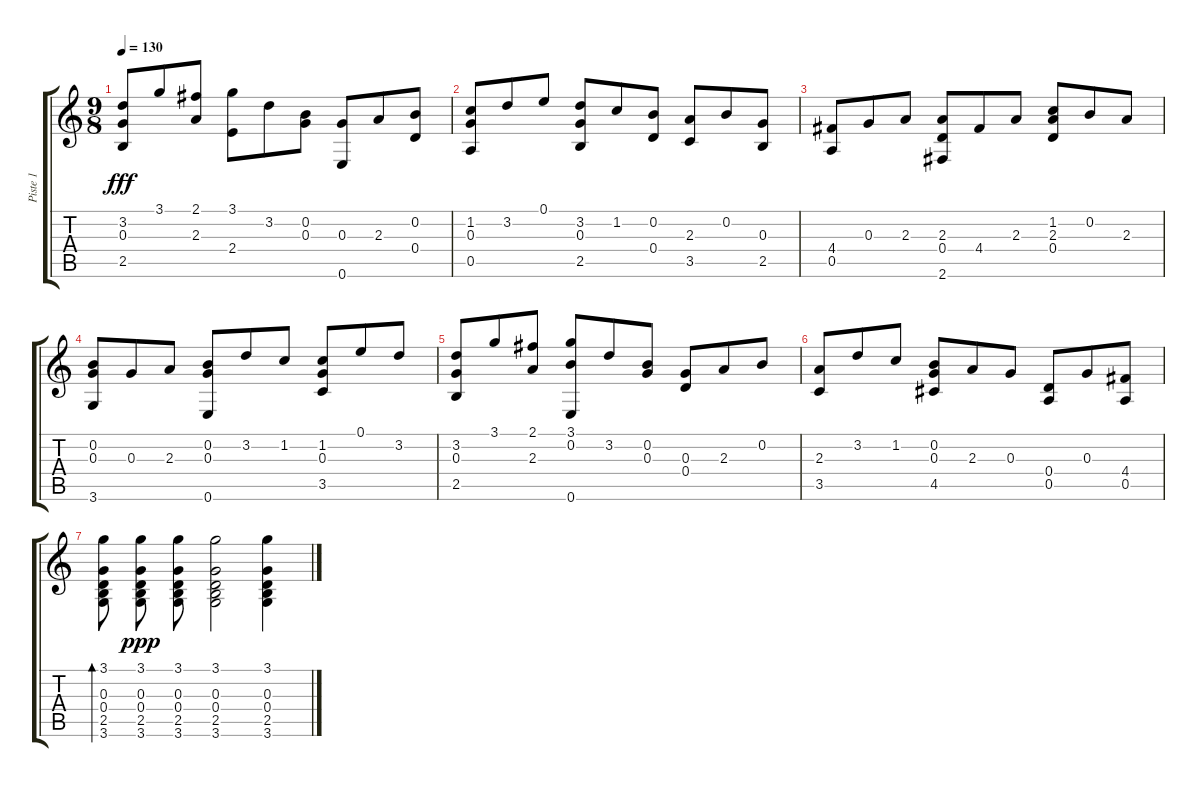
\track ("Piste 1" "Piste 1") {instrument acousticguitarsteel}
\staff {score tabs}
\tuning (E4 B3 G3 D3 A2 E2) {hide}
\ts (9 8)
\tempo 130
\clef g2
\ks c
(3.2 0.3 2.5).8{dy fff} 3.1.8 (2.1 2.3).8 (3.1 2.4).8 3.2.8 (0.2 0.3).8 (0.3 0.6).8 2.3.8 (0.2 0.4).8 |
(1.2 0.3 0.5).8 3.2.8 0.1.8 (3.2 0.3 2.5).8 1.2.8 (0.2 0.4).8 (2.3 3.5).8 0.2.8 (0.3 2.5).8 |
(4.4 0.5).8 0.3.8 2.3.8 (2.3 0.4 2.6).8 4.4.8 2.3.8 (1.2 2.3 0.4).8 0.2.8 2.3.8 |
(0.2 0.3 3.6).8 0.3.8 2.3.8 (0.2 0.3 0.6).8 3.2.8 1.2.8 (1.2 0.3 3.5).8 0.1.8 3.2.8 |
(3.2 0.3 2.5).8 3.1.8 (2.1 2.3).8 (3.1 0.2 0.6).8 3.2.8 (0.2 0.3).8 (0.3 0.4).8 2.3.8 0.2.8 |
(2.3 3.5).8 3.2.8 1.2.8 (0.2 0.3 4.5).8 2.3.8 0.3.8 (0.4 0.5).8 0.3.8 (4.4 0.5).8 |
(3.1 0.3 0.4 2.5 3.6).8{bd 240 beam Down beam split} (3.1 0.3 0.4 2.5 3.6).8{dy ppp beam Down beam split} (3.1 0.3 0.4 2.5 3.6).8{beam Down beam split} (3.1 0.3 0.4 2.5 3.6).2{beam Down beam split} (3.1 0.3 0.4 2.5 3.6).4{beam Down}
